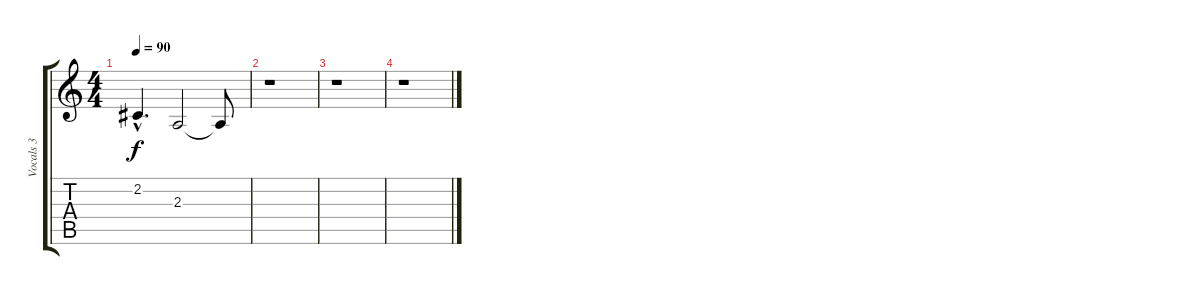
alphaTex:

\track ("Vocals 3" "Vocals 3") {instrument oboe}
\staff {score tabs}
\tuning (E4 B3 G3 D3 A2 E2) {hide}
\ts (4 4)
\tempo 90
\clef g2
\ks c
2.2{hac}.4{d dy f} 2.3.2 2.3{t}.8 |
r.1 |
r.1 |
r.1
